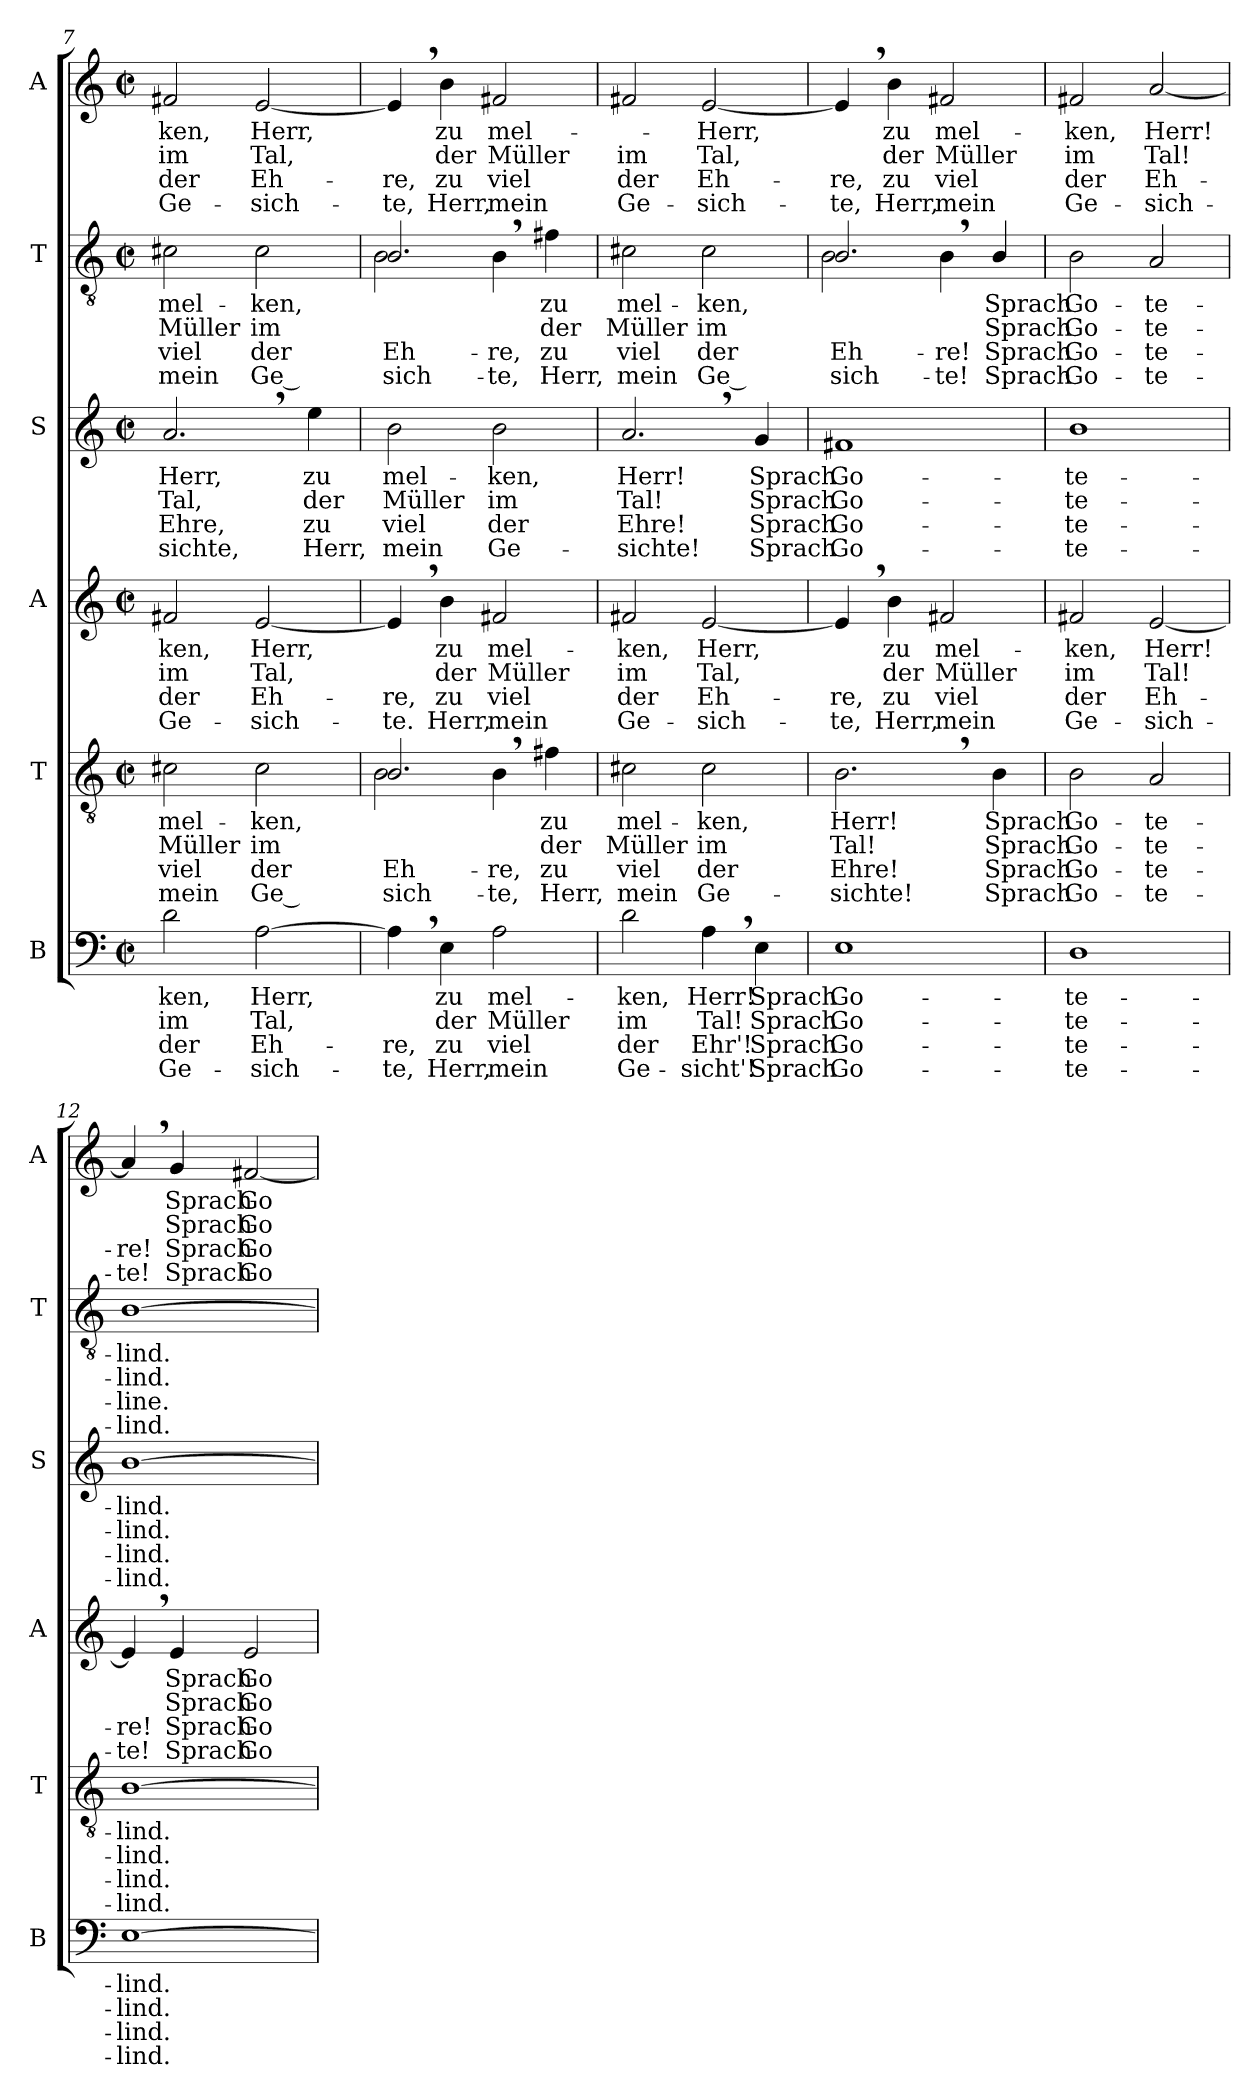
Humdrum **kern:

**kern	**text	**text	**text	**text	**kern	**text	**text	**text	**text	**kern	**text	**text	**text	**text	**kern	**text	**text	**text	**text	**kern	**text	**text	**text	**text	**kern	**text	**text	**text	**text
*part6	*part6	*part6	*part6	*part6	*part5	*part5	*part5	*part5	*part5	*part4	*part4	*part4	*part4	*part4	*part3	*part3	*part3	*part3	*part3	*part2	*part2	*part2	*part2	*part2	*part1	*part1	*part1	*part1	*part1
*staff6	*staff6	*staff6	*staff6	*staff6	*staff5	*staff5	*staff5	*staff5	*staff5	*staff4	*staff4	*staff4	*staff4	*staff4	*staff3	*staff3	*staff3	*staff3	*staff3	*staff2	*staff2	*staff2	*staff2	*staff2	*staff1	*staff1	*staff1	*staff1	*staff1
*I"B	*	*	*	*	*I"T	*	*	*	*	*I"A	*	*	*	*	*I"S	*	*	*	*	*I"T	*	*	*	*	*I"A	*	*	*	*
*I'B	*	*	*	*	*I'T	*	*	*	*	*I'A	*	*	*	*	*I'S	*	*	*	*	*I'T	*	*	*	*	*I'A	*	*	*	*
*clefF4	*	*	*	*	*clefGv2	*	*	*	*	*clefG2	*	*	*	*	*clefG2	*	*	*	*	*clefGv2	*	*	*	*	*clefG2	*	*	*	*
*k[]	*	*	*	*	*k[]	*	*	*	*	*k[]	*	*	*	*	*k[]	*	*	*	*	*k[]	*	*	*	*	*k[]	*	*	*	*
*C:	*	*	*	*	*C:	*	*	*	*	*C:	*	*	*	*	*C:	*	*	*	*	*C:	*	*	*	*	*C:	*	*	*	*
*M2/2	*	*	*	*	*M2/2	*	*	*	*	*M2/2	*	*	*	*	*M2/2	*	*	*	*	*M2/2	*	*	*	*	*M2/2	*	*	*	*
*met(c|)	*	*	*	*	*met(c|)	*	*	*	*	*met(c|)	*	*	*	*	*met(c|)	*	*	*	*	*met(c|)	*	*	*	*	*met(c|)	*	*	*	*
=7	=7	=7	=7	=7	=7	=7	=7	=7	=7	=7	=7	=7	=7	=7	=7	=7	=7	=7	=7	=7	=7	=7	=7	=7	=7	=7	=7	=7	=7
!	!LO:LY:b	!LO:LY:b	!LO:LY:b	!LO:LY:b	!	!	!	!	!	!	!	!	!	!	!	!	!	!	!	!	!	!	!	!	!	!	!	!	!
!	!	!	!	!	!	!LO:LY:b	!LO:LY:b	!LO:LY:b	!LO:LY:b	!	!	!	!	!	!	!	!	!	!	!	!	!	!	!	!	!	!	!	!
!	!	!	!	!	!	!	!	!	!	!	!LO:LY:b	!LO:LY:b	!LO:LY:b	!LO:LY:b	!	!	!	!	!	!	!	!	!	!	!	!	!	!	!
!	!	!	!	!	!	!	!	!	!	!	!	!	!	!	!	!LO:LY:b	!LO:LY:b	!LO:LY:b	!LO:LY:b	!	!	!	!	!	!	!	!	!	!
!	!	!	!	!	!	!	!	!	!	!	!	!	!	!	!	!	!	!	!	!	!LO:LY:b	!LO:LY:b	!LO:LY:b	!LO:LY:b	!	!	!	!	!
!	!	!	!	!	!	!	!	!	!	!	!	!	!	!	!	!	!	!	!	!	!	!	!	!	!	!LO:LY:b	!LO:LY:b	!LO:LY:b	!LO:LY:b
2d\	-ken,	im	der	Ge-	2c#X\	mel-	Mül­ler	viel	mein	2f#X/	-ken,	im	der	Ge-	2.a,>/	Herr,	Tal,	Eh­re,	-sich­te,	2c#X\	mel-	Mül­ler	viel	mein	2f#X/	-ken,	im	der	Ge-
!	!LO:LY:b	!LO:LY:b	!LO:LY:b	!LO:LY:b	!	!	!	!	!	!	!	!	!	!	!	!	!	!	!	!	!	!	!	!	!	!	!	!	!
!	!	!	!	!	!	!LO:LY:b	!LO:LY:b	!LO:LY:b	!LO:LY:b	!	!	!	!	!	!	!	!	!	!	!	!	!	!	!	!	!	!	!	!
!	!	!	!	!	!	!	!	!	!	!	!LO:LY:b	!LO:LY:b	!LO:LY:b	!LO:LY:b	!	!	!	!	!	!	!	!	!	!	!	!	!	!	!
!	!	!	!	!	!	!	!	!	!	!	!	!	!	!	!	!	!	!	!	!	!LO:LY:b	!LO:LY:b	!LO:LY:b	!LO:LY:b	!	!	!	!	!
!	!	!	!	!	!	!	!	!	!	!	!	!	!	!	!	!	!	!	!	!	!	!	!	!	!	!LO:LY:b	!LO:LY:b	!LO:LY:b	!LO:LY:b
[2A\	Herr,	Tal,	Eh-	-sich-	2c#\	-ken,	im	der	Ge ­	[2e/	Herr,	Tal,	Eh-	-sich-	.	.	.	.	.	2c#\	-ken,	im	der	Ge ­	[2e/	Herr,	Tal,	Eh-	-sich-
!	!	!	!	!	!	!	!	!	!	!	!	!	!	!	!	!LO:LY:b	!LO:LY:b	!LO:LY:b	!LO:LY:b	!	!	!	!	!	!	!	!	!	!
.	.	.	.	.	.	.	.	.	.	.	.	.	.	.	4ee\	zu	der	zu	Herr,	.	.	.	.	.	.	.	.	.	.
=8	=8	=8	=8	=8	=8	=8	=8	=8	=8	=8	=8	=8	=8	=8	=8	=8	=8	=8	=8	=8	=8	=8	=8	=8	=8	=8	=8	=8	=8
!	!	!	!LO:LY:b	!LO:LY:b	!	!	!	!	!	!	!	!	!	!	!	!	!	!	!	!	!	!	!	!	!	!	!	!	!
!	!	!	!	!	!	!LO:LY:b	!LO:LY:b	!	!	!	!	!	!	!	!	!	!	!	!	!	!	!	!	!	!	!	!	!	!
*	*	*	*	*	*^	*	*	*	*	*	*	*	*	*	*	*	*	*	*	*	*	*	*	*	*	*	*	*	*
!	!	!	!	!	!	!	!	!	!LO:LY:b	!LO:LY:b	!	!	!	!	!	!	!	!	!	!	!	!	!	!	!	!	!	!	!	!
!	!	!	!	!	!	!	!	!	!	!	!	!	!	!LO:LY:b	!LO:LY:b	!	!	!	!	!	!	!	!	!	!	!	!	!	!	!
!	!	!	!	!	!	!	!	!	!	!	!	!	!	!	!	!	!LO:LY:b	!LO:LY:b	!LO:LY:b	!LO:LY:b	!	!	!	!	!	!	!	!	!	!
!	!	!	!	!	!	!	!	!	!	!	!	!	!	!	!	!	!	!	!	!	!	!LO:LY:b	!LO:LY:b	!	!	!	!	!	!	!
*	*	*	*	*	*	*	*	*	*	*	*	*	*	*	*	*	*	*	*	*	*^	*	*	*	*	*	*	*	*	*
!	!	!	!	!	!	!	!	!	!	!	!	!	!	!	!	!	!	!	!	!	!	!	!	!	!LO:LY:b	!LO:LY:b	!	!	!	!	!
!	!	!	!	!	!	!	!	!	!	!	!	!	!	!	!	!	!	!	!	!	!	!	!	!	!	!	!	!	!	!LO:LY:b	!LO:LY:b
4A,>\]	.	.	-re,	-te,	2.B,>/	2B!\	.	.	Eh-	sich-	4e,>/]	.	.	-re,	-te.	2b\	mel-	Mül­ler	viel	mein	2.B,>/	2B!\	.	.	Eh-	sich-	4e,>/]	.	.	-re,	-te,
!	!LO:LY:b	!LO:LY:b	!LO:LY:b	!LO:LY:b	!	!	!	!	!	!	!	!	!	!	!	!	!	!	!	!	!	!	!	!	!	!	!	!	!	!	!
!	!	!	!	!	!	!	!	!	!	!	!	!LO:LY:b	!LO:LY:b	!LO:LY:b	!LO:LY:b	!	!	!	!	!	!	!	!	!	!	!	!	!	!	!	!
!	!	!	!	!	!	!	!	!	!	!	!	!	!	!	!	!	!	!	!	!	!	!	!	!	!	!	!	!LO:LY:b	!LO:LY:b	!LO:LY:b	!LO:LY:b
4E\	zu	der	zu	Herr,	.	.	.	.	.	.	4b\	zu	der	zu	Herr,	.	.	.	.	.	.	.	.	.	.	.	4b\	zu	der	zu	Herr,
!	!LO:LY:b	!LO:LY:b	!LO:LY:b	!LO:LY:b	!	!	!	!	!	!	!	!	!	!	!	!	!	!	!	!	!	!	!	!	!	!	!	!	!	!	!
!	!	!	!	!	!	!	!	!	!LO:LY:b	!LO:LY:b	!	!	!	!	!	!	!	!	!	!	!	!	!	!	!	!	!	!	!	!	!
!	!	!	!	!	!	!	!	!	!	!	!	!LO:LY:b	!LO:LY:b	!LO:LY:b	!LO:LY:b	!	!	!	!	!	!	!	!	!	!	!	!	!	!	!	!
!	!	!	!	!	!	!	!	!	!	!	!	!	!	!	!	!	!LO:LY:b	!LO:LY:b	!LO:LY:b	!LO:LY:b	!	!	!	!	!	!	!	!	!	!	!
!	!	!	!	!	!	!	!	!	!	!	!	!	!	!	!	!	!	!	!	!	!	!	!	!	!LO:LY:b	!LO:LY:b	!	!	!	!	!
!	!	!	!	!	!	!	!	!	!	!	!	!	!	!	!	!	!	!	!	!	!	!	!	!	!	!	!	!LO:LY:b	!LO:LY:b	!LO:LY:b	!LO:LY:b
2A\	mel-	Mül­ler	viel	mein	.	4B!\	.	.	-re,	-te,	2f#X/	mel-	Mül­ler	viel	mein	2b\	-ken,	im	der	Ge-	.	4B!\	.	.	-re,	-te,	2f#X/	mel-	Mül­ler	viel	mein
!	!	!	!	!	!	!	!LO:LY:b	!LO:LY:b	!LO:LY:b	!LO:LY:b	!	!	!	!	!	!	!	!	!	!	!	!	!	!	!	!	!	!	!	!	!
!	!	!	!	!	!	!	!	!	!	!	!	!	!	!	!	!	!	!	!	!	!	!	!LO:LY:b	!LO:LY:b	!LO:LY:b	!LO:LY:b	!	!	!	!	!
.	.	.	.	.	4f#X\	4ryy	zu	der	zu	Herr,	.	.	.	.	.	.	.	.	.	.	4f#X\	4ryy	zu	der	zu	Herr,	.	.	.	.	.
*	*	*	*	*	*v	*v	*	*	*	*	*	*	*	*	*	*	*	*	*	*	*v	*v	*	*	*	*	*	*	*	*	*
=9	=9	=9	=9	=9	=9	=9	=9	=9	=9	=9	=9	=9	=9	=9	=9	=9	=9	=9	=9	=9	=9	=9	=9	=9	=9	=9	=9	=9	=9
*	*	*	*	*	*^	*	*	*	*	*	*	*	*	*	*	*	*	*	*	*^	*	*	*	*	*	*	*	*	*
!	!LO:LY:b	!LO:LY:b	!LO:LY:b	!LO:LY:b	!	!	!	!	!	!	!	!	!	!	!	!	!	!	!	!	!	!	!	!	!	!	!	!	!	!	!
*	*	*	*	*	*v	*v	*	*	*	*	*	*	*	*	*	*	*	*	*	*	*v	*v	*	*	*	*	*	*	*	*	*
*	*	*	*	*	*^	*	*	*	*	*	*	*	*	*	*	*	*	*	*	*^	*	*	*	*	*	*	*	*	*
!	!	!	!	!	!	!	!LO:LY:b	!LO:LY:b	!LO:LY:b	!LO:LY:b	!	!	!	!	!	!	!	!	!	!	!	!	!	!	!	!	!	!	!	!	!
*	*	*	*	*	*v	*v	*	*	*	*	*	*	*	*	*	*	*	*	*	*	*v	*v	*	*	*	*	*	*	*	*	*
*	*	*	*	*	*^	*	*	*	*	*	*	*	*	*	*	*	*	*	*	*^	*	*	*	*	*	*	*	*	*
!	!	!	!	!	!	!	!	!	!	!	!	!LO:LY:b	!LO:LY:b	!LO:LY:b	!LO:LY:b	!	!	!	!	!	!	!	!	!	!	!	!	!	!	!	!
*	*	*	*	*	*v	*v	*	*	*	*	*	*	*	*	*	*	*	*	*	*	*v	*v	*	*	*	*	*	*	*	*	*
*	*	*	*	*	*^	*	*	*	*	*	*	*	*	*	*	*	*	*	*	*^	*	*	*	*	*	*	*	*	*
!	!	!	!	!	!	!	!	!	!	!	!	!	!	!	!	!	!LO:LY:b	!LO:LY:b	!LO:LY:b	!LO:LY:b	!	!	!	!	!	!	!	!	!	!	!
*	*	*	*	*	*v	*v	*	*	*	*	*	*	*	*	*	*	*	*	*	*	*v	*v	*	*	*	*	*	*	*	*	*
*	*	*	*	*	*^	*	*	*	*	*	*	*	*	*	*	*	*	*	*	*^	*	*	*	*	*	*	*	*	*
!	!	!	!	!	!	!	!	!	!	!	!	!	!	!	!	!	!	!	!	!	!	!	!LO:LY:b	!LO:LY:b	!LO:LY:b	!LO:LY:b	!	!	!	!	!
*	*	*	*	*	*v	*v	*	*	*	*	*	*	*	*	*	*	*	*	*	*	*v	*v	*	*	*	*	*	*	*	*	*
*	*	*	*	*	*^	*	*	*	*	*	*	*	*	*	*	*	*	*	*	*^	*	*	*	*	*	*	*	*	*
!	!	!	!	!	!	!	!	!	!	!	!	!	!	!	!	!	!	!	!	!	!	!	!	!	!	!	!	!	!LO:LY:b	!LO:LY:b	!LO:LY:b
*	*	*	*	*	*v	*v	*	*	*	*	*	*	*	*	*	*	*	*	*	*	*v	*v	*	*	*	*	*	*	*	*	*
2d\	-ken,	im	der	Ge-	2c#X\	mel-	Mül­ler	viel	mein	2f#X/	-ken,	im	der	Ge-	2.a,>/	Herr!	Tal!	Eh­re!	-sich­te!	2c#X\	mel-	Mül­ler	viel	mein	2f#X/	.	im	der	Ge-
!	!LO:LY:b	!LO:LY:b	!LO:LY:b	!LO:LY:b	!	!	!	!	!	!	!	!	!	!	!	!	!	!	!	!	!	!	!	!	!	!	!	!	!
!	!	!	!	!	!	!LO:LY:b	!LO:LY:b	!LO:LY:b	!LO:LY:b	!	!	!	!	!	!	!	!	!	!	!	!	!	!	!	!	!	!	!	!
!	!	!	!	!	!	!	!	!	!	!	!LO:LY:b	!LO:LY:b	!LO:LY:b	!LO:LY:b	!	!	!	!	!	!	!	!	!	!	!	!	!	!	!
!	!	!	!	!	!	!	!	!	!	!	!	!	!	!	!	!	!	!	!	!	!LO:LY:b	!LO:LY:b	!LO:LY:b	!LO:LY:b	!	!	!	!	!
!	!	!	!	!	!	!	!	!	!	!	!	!	!	!	!	!	!	!	!	!	!	!	!	!	!	!LO:LY:b	!LO:LY:b	!LO:LY:b	!LO:LY:b
4A,>\	Herr!	Tal!	Ehr'!	-sicht'!	2c#\	-ken,	im	der	Ge-	[2e/	Herr,	Tal,	Eh-	-sich-	.	.	.	.	.	2c#\	-ken,	im	der	Ge ­	[2e/	Herr,	Tal,	Eh-	-sich-
!	!LO:LY:b	!LO:LY:b	!LO:LY:b	!LO:LY:b	!	!	!	!	!	!	!	!	!	!	!	!	!	!	!	!	!	!	!	!	!	!	!	!	!
!	!	!	!	!	!	!	!	!	!	!	!	!	!	!	!	!LO:LY:b	!LO:LY:b	!LO:LY:b	!LO:LY:b	!	!	!	!	!	!	!	!	!	!
4E\	Sprach	Sprach	Sprach	Sprach	.	.	.	.	.	.	.	.	.	.	4g/	Sprach	Sprach	Sprach	Sprach	.	.	.	.	.	.	.	.	.	.
=10	=10	=10	=10	=10	=10	=10	=10	=10	=10	=10	=10	=10	=10	=10	=10	=10	=10	=10	=10	=10	=10	=10	=10	=10	=10	=10	=10	=10	=10
!	!LO:LY:b	!LO:LY:b	!LO:LY:b	!LO:LY:b	!	!	!	!	!	!	!	!	!	!	!	!	!	!	!	!	!	!	!	!	!	!	!	!	!
!	!	!	!	!	!	!LO:LY:b	!LO:LY:b	!LO:LY:b	!LO:LY:b	!	!	!	!	!	!	!	!	!	!	!	!	!	!	!	!	!	!	!	!
!	!	!	!	!	!	!	!	!	!	!	!	!	!LO:LY:b	!LO:LY:b	!	!	!	!	!	!	!	!	!	!	!	!	!	!	!
!	!	!	!	!	!	!	!	!	!	!	!	!	!	!	!	!LO:LY:b	!LO:LY:b	!LO:LY:b	!LO:LY:b	!	!	!	!	!	!	!	!	!	!
!	!	!	!	!	!	!	!	!	!	!	!	!	!	!	!	!	!	!	!	!	!LO:LY:b	!LO:LY:b	!	!LO:LY:b	!	!	!	!	!
*	*	*	*	*	*	*	*	*	*	*	*	*	*	*	*	*	*	*	*	*^	*	*	*	*	*	*	*	*	*
!	!	!	!	!	!	!	!	!	!	!	!	!	!	!	!	!	!	!	!	!	!	!	!	!LO:LY:b	!LO:LY:b	!	!	!	!	!
!	!	!	!	!	!	!	!	!	!	!	!	!	!	!	!	!	!	!	!	!	!	!	!	!	!	!	!	!	!LO:LY:b	!LO:LY:b
1E	Go-	Go-	Go-	Go-	2.B,>\	Herr!	Tal!	Eh­re!	-sich­te!	4e,>/]	.	.	-re,	-te,	1f#X	Go-	Go-	Go-	Go-	2.B,>/	2B!\	.	.	Eh-	sich-	4e,>/]	.	.	-re,	-te,
!	!	!	!	!	!	!	!	!	!	!	!LO:LY:b	!LO:LY:b	!LO:LY:b	!LO:LY:b	!	!	!	!	!	!	!	!	!	!	!	!	!	!	!	!
!	!	!	!	!	!	!	!	!	!	!	!	!	!	!	!	!	!	!	!	!	!	!	!	!	!	!	!LO:LY:b	!LO:LY:b	!LO:LY:b	!LO:LY:b
.	.	.	.	.	.	.	.	.	.	4b\	zu	der	zu	Herr,	.	.	.	.	.	.	.	.	.	.	.	4b\	zu	der	zu	Herr,
!	!	!	!	!	!	!	!	!	!	!	!LO:LY:b	!LO:LY:b	!LO:LY:b	!LO:LY:b	!	!	!	!	!	!	!	!	!	!	!	!	!	!	!	!
!	!	!	!	!	!	!	!	!	!	!	!	!	!	!	!	!	!	!	!	!	!	!	!	!LO:LY:b	!LO:LY:b	!	!	!	!	!
!	!	!	!	!	!	!	!	!	!	!	!	!	!	!	!	!	!	!	!	!	!	!	!	!	!	!	!LO:LY:b	!LO:LY:b	!LO:LY:b	!LO:LY:b
.	.	.	.	.	.	.	.	.	.	2f#X/	mel-	Mül­ler	viel	mein	.	.	.	.	.	.	4B!\	.	.	-re!	-te!	2f#X/	mel-	Mül­ler	viel	mein
!	!	!	!	!	!	!LO:LY:b	!LO:LY:b	!LO:LY:b	!LO:LY:b	!	!	!	!	!	!	!	!	!	!	!	!	!	!	!	!	!	!	!	!	!
!	!	!	!	!	!	!	!	!	!	!	!	!	!	!	!	!	!	!	!	!	!	!LO:LY:b	!LO:LY:b	!LO:LY:b	!LO:LY:b	!	!	!	!	!
.	.	.	.	.	4B\	Sprach	Sprach	Sprach	Sprach	.	.	.	.	.	.	.	.	.	.	4B/	4ryy	Sprach	Sprach	Sprach	Sprach	.	.	.	.	.
*	*	*	*	*	*	*	*	*	*	*	*	*	*	*	*	*	*	*	*	*v	*v	*	*	*	*	*	*	*	*	*
!!LO:PB:g=z
=11	=11	=11	=11	=11	=11	=11	=11	=11	=11	=11	=11	=11	=11	=11	=11	=11	=11	=11	=11	=11	=11	=11	=11	=11	=11	=11	=11	=11	=11
*	*	*	*	*	*	*	*	*	*	*	*	*	*	*	*	*	*	*	*	*^	*	*	*	*	*	*	*	*	*
!	!LO:LY:b	!LO:LY:b	!LO:LY:b	!LO:LY:b	!	!	!	!	!	!	!	!	!	!	!	!	!	!	!	!	!	!	!	!	!	!	!	!	!	!
*	*	*	*	*	*	*	*	*	*	*	*	*	*	*	*	*	*	*	*	*v	*v	*	*	*	*	*	*	*	*	*
*	*	*	*	*	*	*	*	*	*	*	*	*	*	*	*	*	*	*	*	*^	*	*	*	*	*	*	*	*	*
!	!	!	!	!	!	!LO:LY:b	!LO:LY:b	!LO:LY:b	!LO:LY:b	!	!	!	!	!	!	!	!	!	!	!	!	!	!	!	!	!	!	!	!	!
*	*	*	*	*	*	*	*	*	*	*	*	*	*	*	*	*	*	*	*	*v	*v	*	*	*	*	*	*	*	*	*
*	*	*	*	*	*	*	*	*	*	*	*	*	*	*	*	*	*	*	*	*^	*	*	*	*	*	*	*	*	*
!	!	!	!	!	!	!	!	!	!	!	!LO:LY:b	!LO:LY:b	!LO:LY:b	!LO:LY:b	!	!	!	!	!	!	!	!	!	!	!	!	!	!	!	!
*	*	*	*	*	*	*	*	*	*	*	*	*	*	*	*	*	*	*	*	*v	*v	*	*	*	*	*	*	*	*	*
*	*	*	*	*	*	*	*	*	*	*	*	*	*	*	*	*	*	*	*	*^	*	*	*	*	*	*	*	*	*
!	!	!	!	!	!	!	!	!	!	!	!	!	!	!	!	!LO:LY:b	!LO:LY:b	!LO:LY:b	!LO:LY:b	!	!	!	!	!	!	!	!	!	!	!
*	*	*	*	*	*	*	*	*	*	*	*	*	*	*	*	*	*	*	*	*v	*v	*	*	*	*	*	*	*	*	*
*	*	*	*	*	*	*	*	*	*	*	*	*	*	*	*	*	*	*	*	*^	*	*	*	*	*	*	*	*	*
!	!	!	!	!	!	!	!	!	!	!	!	!	!	!	!	!	!	!	!	!	!	!LO:LY:b	!LO:LY:b	!LO:LY:b	!LO:LY:b	!	!	!	!	!
*	*	*	*	*	*	*	*	*	*	*	*	*	*	*	*	*	*	*	*	*v	*v	*	*	*	*	*	*	*	*	*
*	*	*	*	*	*	*	*	*	*	*	*	*	*	*	*	*	*	*	*	*^	*	*	*	*	*	*	*	*	*
!	!	!	!	!	!	!	!	!	!	!	!	!	!	!	!	!	!	!	!	!	!	!	!	!	!	!	!LO:LY:b	!LO:LY:b	!LO:LY:b	!LO:LY:b
*	*	*	*	*	*	*	*	*	*	*	*	*	*	*	*	*	*	*	*	*v	*v	*	*	*	*	*	*	*	*	*
1D	-te-	-te-	-te-	-te-	2B\	Go-	Go-	Go-	Go-	2f#X/	-ken,	im	der	Ge-	1b	-te-	-te-	-te-	-te-	2B\	Go-	Go-	Go-	Go-	2f#X/	-ken,	im	der	Ge-
!	!	!	!	!	!	!LO:LY:b	!LO:LY:b	!LO:LY:b	!LO:LY:b	!	!	!	!	!	!	!	!	!	!	!	!	!	!	!	!	!	!	!	!
!	!	!	!	!	!	!	!	!	!	!	!LO:LY:b	!LO:LY:b	!LO:LY:b	!LO:LY:b	!	!	!	!	!	!	!	!	!	!	!	!	!	!	!
!	!	!	!	!	!	!	!	!	!	!	!	!	!	!	!	!	!	!	!	!	!LO:LY:b	!LO:LY:b	!LO:LY:b	!LO:LY:b	!	!	!	!	!
!	!	!	!	!	!	!	!	!	!	!	!	!	!	!	!	!	!	!	!	!	!	!	!	!	!	!LO:LY:b	!LO:LY:b	!LO:LY:b	!LO:LY:b
.	.	.	.	.	2A/	-te-	-te-	-te-	-te-	[2e/	Herr!	Tal!	Eh-	-sich-	.	.	.	.	.	2A/	-te-	-te-	-te-	-te-	[2a/	Herr!	Tal!	Eh-	-sich-
=12	=12	=12	=12	=12	=12	=12	=12	=12	=12	=12	=12	=12	=12	=12	=12	=12	=12	=12	=12	=12	=12	=12	=12	=12	=12	=12	=12	=12	=12
!	!LO:LY:b	!LO:LY:b	!LO:LY:b	!LO:LY:b	!	!	!	!	!	!	!	!	!	!	!	!	!	!	!	!	!	!	!	!	!	!	!	!	!
!	!	!	!	!	!	!LO:LY:b	!LO:LY:b	!LO:LY:b	!LO:LY:b	!	!	!	!	!	!	!	!	!	!	!	!	!	!	!	!	!	!	!	!
!	!	!	!	!	!	!	!	!	!	!	!	!	!LO:LY:b	!LO:LY:b	!	!	!	!	!	!	!	!	!	!	!	!	!	!	!
!	!	!	!	!	!	!	!	!	!	!	!	!	!	!	!	!LO:LY:b	!LO:LY:b	!LO:LY:b	!LO:LY:b	!	!	!	!	!	!	!	!	!	!
!	!	!	!	!	!	!	!	!	!	!	!	!	!	!	!	!	!	!	!	!	!LO:LY:b	!LO:LY:b	!LO:LY:b	!LO:LY:b	!	!	!	!	!
!	!	!	!	!	!	!	!	!	!	!	!	!	!	!	!	!	!	!	!	!	!	!	!	!	!	!	!	!LO:LY:b	!LO:LY:b
[1E	-lind.	-lind.	-lind.	-lind.	[1B	-lind.	-lind.	-lind.	-lind.	4e,>/]	.	.	-re!	-te!	[1b	-lind.	-lind.	-lind.	-lind.	[1B	-lind.	-lind.	-line.	-lind.	4a,>/]	.	.	-re!	-te!
!	!	!	!	!	!	!	!	!	!	!	!LO:LY:b	!LO:LY:b	!LO:LY:b	!LO:LY:b	!	!	!	!	!	!	!	!	!	!	!	!	!	!	!
!	!	!	!	!	!	!	!	!	!	!	!	!	!	!	!	!	!	!	!	!	!	!	!	!	!	!LO:LY:b	!LO:LY:b	!LO:LY:b	!LO:LY:b
.	.	.	.	.	.	.	.	.	.	4e/	Sprach	Sprach	Sprach	Sprach	.	.	.	.	.	.	.	.	.	.	4g/	Sprach	Sprach	Sprach	Sprach
!	!	!	!	!	!	!	!	!	!	!	!LO:LY:b	!LO:LY:b	!LO:LY:b	!LO:LY:b	!	!	!	!	!	!	!	!	!	!	!	!	!	!	!
!	!	!	!	!	!	!	!	!	!	!	!	!	!	!	!	!	!	!	!	!	!	!	!	!	!	!LO:LY:b	!LO:LY:b	!LO:LY:b	!LO:LY:b
.	.	.	.	.	.	.	.	.	.	2e/	Go-	Go-	Go-	Go-	.	.	.	.	.	.	.	.	.	.	[2f#X/	Go-	Go-	Go-	Go-
=	=	=	=	=	=	=	=	=	=	=	=	=	=	=	=	=	=	=	=	=	=	=	=	=	=	=	=	=	=
*-	*-	*-	*-	*-	*-	*-	*-	*-	*-	*-	*-	*-	*-	*-	*-	*-	*-	*-	*-	*-	*-	*-	*-	*-	*-	*-	*-	*-	*-
